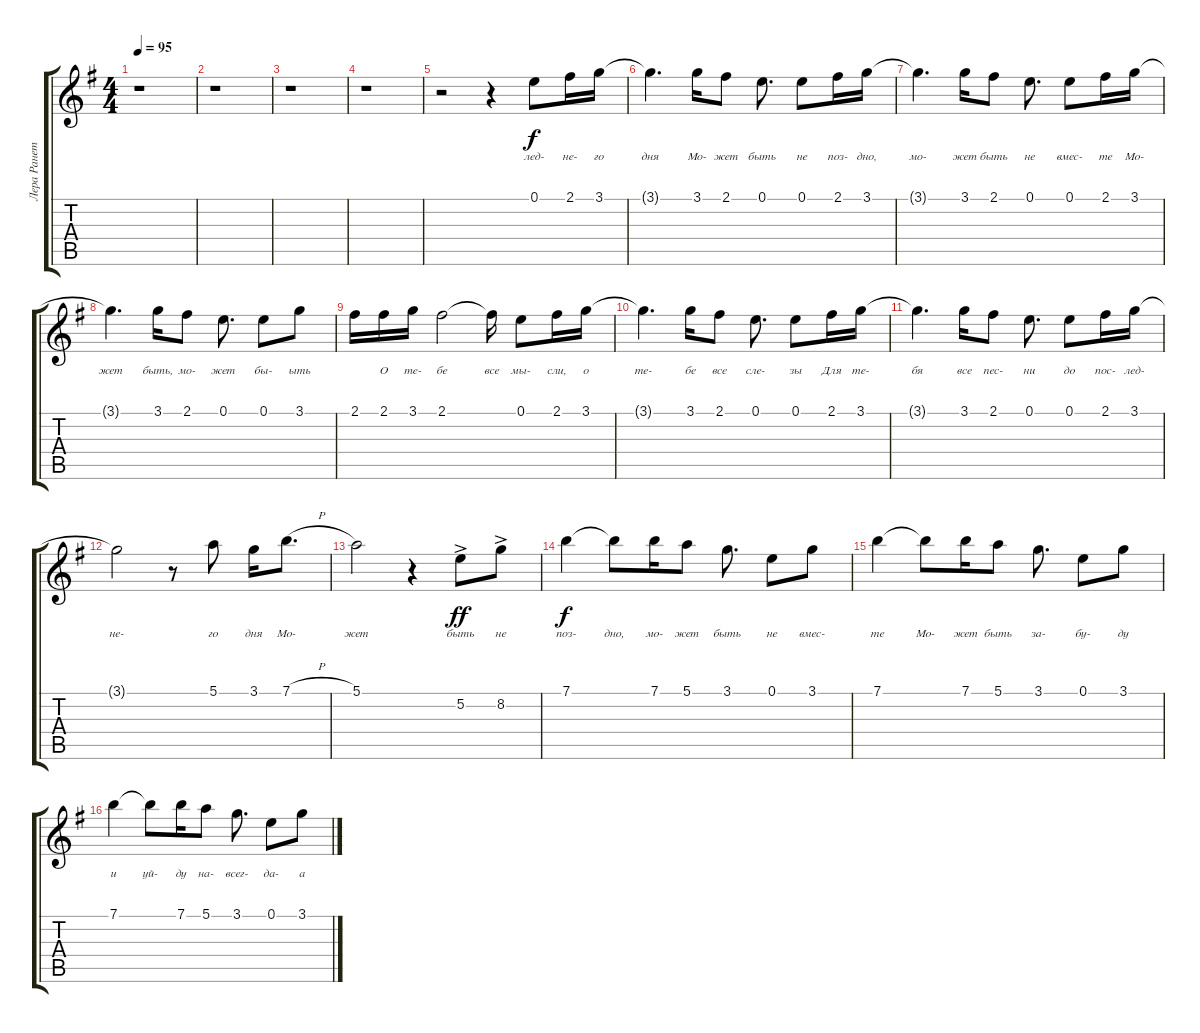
\track ("Лера Ранетка" "Лера Ранет") {instrument distortionguitar}
\staff {score tabs}
\tuning (E4 B3 G3 D3 A2 E2) {hide}
\ts (4 4)
\tempo 95
\clef g2
\ks eminor
r.1{dy f} |
r.1 |
r.1 |
r.1 |
r.2 r.4 0.1.8{lyrics (0 "лед-") lyrics (1 "") lyrics (2 "") lyrics (3 "") lyrics (4 "")} 2.1.16{lyrics (0 "не-") lyrics (1 "") lyrics (2 "") lyrics (3 "") lyrics (4 "")} 3.1.16{lyrics (0 "го") lyrics (1 "") lyrics (2 "") lyrics (3 "") lyrics (4 "")} |
3.1{t}.4{d lyrics (0 "дня") lyrics (1 "") lyrics (2 "") lyrics (3 "") lyrics (4 "")} 3.1.16{lyrics (0 "Мо-") lyrics (1 "") lyrics (2 "") lyrics (3 "") lyrics (4 "")} 2.1.8{lyrics (0 "жет") lyrics (1 "") lyrics (2 "") lyrics (3 "") lyrics (4 "")} 0.1.8{d lyrics (0 "быть") lyrics (1 "") lyrics (2 "") lyrics (3 "") lyrics (4 "")} 0.1.8{lyrics (0 "не") lyrics (1 "") lyrics (2 "") lyrics (3 "") lyrics (4 "")} 2.1.16{lyrics (0 "поз-") lyrics (1 "") lyrics (2 "") lyrics (3 "") lyrics (4 "")} 3.1.16{lyrics (0 "дно,") lyrics (1 "") lyrics (2 "") lyrics (3 "") lyrics (4 "")} |
3.1{t}.4{d lyrics (0 "мо-") lyrics (1 "") lyrics (2 "") lyrics (3 "") lyrics (4 "")} 3.1.16{lyrics (0 "жет") lyrics (1 "") lyrics (2 "") lyrics (3 "") lyrics (4 "")} 2.1.8{lyrics (0 "быть") lyrics (1 "") lyrics (2 "") lyrics (3 "") lyrics (4 "")} 0.1.8{d lyrics (0 "не") lyrics (1 "") lyrics (2 "") lyrics (3 "") lyrics (4 "")} 0.1.8{lyrics (0 "вмес-") lyrics (1 "") lyrics (2 "") lyrics (3 "") lyrics (4 "")} 2.1.16{lyrics (0 "те") lyrics (1 "") lyrics (2 "") lyrics (3 "") lyrics (4 "")} 3.1.16{lyrics (0 "Мо-") lyrics (1 "") lyrics (2 "") lyrics (3 "") lyrics (4 "")} |
3.1{t}.4{d lyrics (0 "жет") lyrics (1 "") lyrics (2 "") lyrics (3 "") lyrics (4 "")} 3.1.16{lyrics (0 "быть,") lyrics (1 "") lyrics (2 "") lyrics (3 "") lyrics (4 "")} 2.1.8{lyrics (0 "мо-") lyrics (1 "") lyrics (2 "") lyrics (3 "") lyrics (4 "")} 0.1.8{d lyrics (0 "жет") lyrics (1 "") lyrics (2 "") lyrics (3 "") lyrics (4 "")} 0.1.8{lyrics (0 "бы-") lyrics (1 "") lyrics (2 "") lyrics (3 "") lyrics (4 "")} 3.1.8{lyrics (0 "ыть") lyrics (1 "") lyrics (2 "") lyrics (3 "") lyrics (4 "")} |
2.1.16{lyrics (0 "") lyrics (1 "") lyrics (2 "") lyrics (3 "") lyrics (4 "")} 2.1.16{lyrics (0 "О") lyrics (1 "") lyrics (2 "") lyrics (3 "") lyrics (4 "")} 3.1.16{lyrics (0 "те-") lyrics (1 "") lyrics (2 "") lyrics (3 "") lyrics (4 "")} 2.1.2{lyrics (0 "бе") lyrics (1 "") lyrics (2 "") lyrics (3 "") lyrics (4 "")} 2.1{t}.16{lyrics (0 "все") lyrics (1 "") lyrics (2 "") lyrics (3 "") lyrics (4 "")} 0.1.8{lyrics (0 "мы-") lyrics (1 "") lyrics (2 "") lyrics (3 "") lyrics (4 "")} 2.1.16{lyrics (0 "сли,") lyrics (1 "") lyrics (2 "") lyrics (3 "") lyrics (4 "")} 3.1.16{lyrics (0 "о") lyrics (1 "") lyrics (2 "") lyrics (3 "") lyrics (4 "")} |
3.1{t}.4{d lyrics (0 "те-") lyrics (1 "") lyrics (2 "") lyrics (3 "") lyrics (4 "")} 3.1.16{lyrics (0 "бе") lyrics (1 "") lyrics (2 "") lyrics (3 "") lyrics (4 "")} 2.1.8{lyrics (0 "все") lyrics (1 "") lyrics (2 "") lyrics (3 "") lyrics (4 "")} 0.1.8{d lyrics (0 "сле-") lyrics (1 "") lyrics (2 "") lyrics (3 "") lyrics (4 "")} 0.1.8{lyrics (0 "зы") lyrics (1 "") lyrics (2 "") lyrics (3 "") lyrics (4 "")} 2.1.16{lyrics (0 "Для") lyrics (1 "") lyrics (2 "") lyrics (3 "") lyrics (4 "")} 3.1.16{lyrics (0 "те-") lyrics (1 "") lyrics (2 "") lyrics (3 "") lyrics (4 "")} |
3.1{t}.4{d lyrics (0 "бя") lyrics (1 "") lyrics (2 "") lyrics (3 "") lyrics (4 "")} 3.1.16{lyrics (0 "все") lyrics (1 "") lyrics (2 "") lyrics (3 "") lyrics (4 "")} 2.1.8{lyrics (0 "пес-") lyrics (1 "") lyrics (2 "") lyrics (3 "") lyrics (4 "")} 0.1.8{d lyrics (0 "ни") lyrics (1 "") lyrics (2 "") lyrics (3 "") lyrics (4 "")} 0.1.8{lyrics (0 "до") lyrics (1 "") lyrics (2 "") lyrics (3 "") lyrics (4 "")} 2.1.16{lyrics (0 "пос-") lyrics (1 "") lyrics (2 "") lyrics (3 "") lyrics (4 "")} 3.1.16{lyrics (0 "лед-") lyrics (1 "") lyrics (2 "") lyrics (3 "") lyrics (4 "")} |
3.1{t}.2{lyrics (0 "не-") lyrics (1 "") lyrics (2 "") lyrics (3 "") lyrics (4 "")} r.8 5.1.8{lyrics (0 "го") lyrics (1 "") lyrics (2 "") lyrics (3 "") lyrics (4 "")} 3.1.16{lyrics (0 "дня") lyrics (1 "") lyrics (2 "") lyrics (3 "") lyrics (4 "")} 7.1{h}.8{d lyrics (0 "Мо-") lyrics (1 "") lyrics (2 "") lyrics (3 "") lyrics (4 "")} |
5.1.2{lyrics (0 "жет") lyrics (1 "") lyrics (2 "") lyrics (3 "") lyrics (4 "")} r.4 5.2{ac}.8{lyrics (0 "быть") lyrics (1 "") lyrics (2 "") lyrics (3 "") lyrics (4 "") dy ff} 8.2{ac}.8{lyrics (0 "не") lyrics (1 "") lyrics (2 "") lyrics (3 "") lyrics (4 "")} |
7.1.4{lyrics (0 "поз-") lyrics (1 "") lyrics (2 "") lyrics (3 "") lyrics (4 "") dy f} 7.1{t}.8{lyrics (0 "дно,") lyrics (1 "") lyrics (2 "") lyrics (3 "") lyrics (4 "")} 7.1.16{lyrics (0 "мо-") lyrics (1 "") lyrics (2 "") lyrics (3 "") lyrics (4 "")} 5.1.8{lyrics (0 "жет") lyrics (1 "") lyrics (2 "") lyrics (3 "") lyrics (4 "")} 3.1.8{d lyrics (0 "быть") lyrics (1 "") lyrics (2 "") lyrics (3 "") lyrics (4 "")} 0.1.8{lyrics (0 "не") lyrics (1 "") lyrics (2 "") lyrics (3 "") lyrics (4 "")} 3.1.8{lyrics (0 "вмес-") lyrics (1 "") lyrics (2 "") lyrics (3 "") lyrics (4 "")} |
7.1.4{lyrics (0 "те") lyrics (1 "") lyrics (2 "") lyrics (3 "") lyrics (4 "")} 7.1{t}.8{lyrics (0 "Мо-") lyrics (1 "") lyrics (2 "") lyrics (3 "") lyrics (4 "")} 7.1.16{lyrics (0 "жет") lyrics (1 "") lyrics (2 "") lyrics (3 "") lyrics (4 "")} 5.1.8{lyrics (0 "быть") lyrics (1 "") lyrics (2 "") lyrics (3 "") lyrics (4 "")} 3.1.8{d lyrics (0 "за-") lyrics (1 "") lyrics (2 "") lyrics (3 "") lyrics (4 "")} 0.1.8{lyrics (0 "бу-") lyrics (1 "") lyrics (2 "") lyrics (3 "") lyrics (4 "")} 3.1.8{lyrics (0 "ду") lyrics (1 "") lyrics (2 "") lyrics (3 "") lyrics (4 "")} |
7.1.4{lyrics (0 "и") lyrics (1 "") lyrics (2 "") lyrics (3 "") lyrics (4 "")} 7.1{t}.8{lyrics (0 "уй-") lyrics (1 "") lyrics (2 "") lyrics (3 "") lyrics (4 "")} 7.1.16{lyrics (0 "ду") lyrics (1 "") lyrics (2 "") lyrics (3 "") lyrics (4 "")} 5.1.8{lyrics (0 "на-") lyrics (1 "") lyrics (2 "") lyrics (3 "") lyrics (4 "")} 3.1.8{d lyrics (0 "всег-") lyrics (1 "") lyrics (2 "") lyrics (3 "") lyrics (4 "")} 0.1.8{lyrics (0 "да-") lyrics (1 "") lyrics (2 "") lyrics (3 "") lyrics (4 "")} 3.1.8{lyrics (0 "а") lyrics (1 "") lyrics (2 "") lyrics (3 "") lyrics (4 "")}
